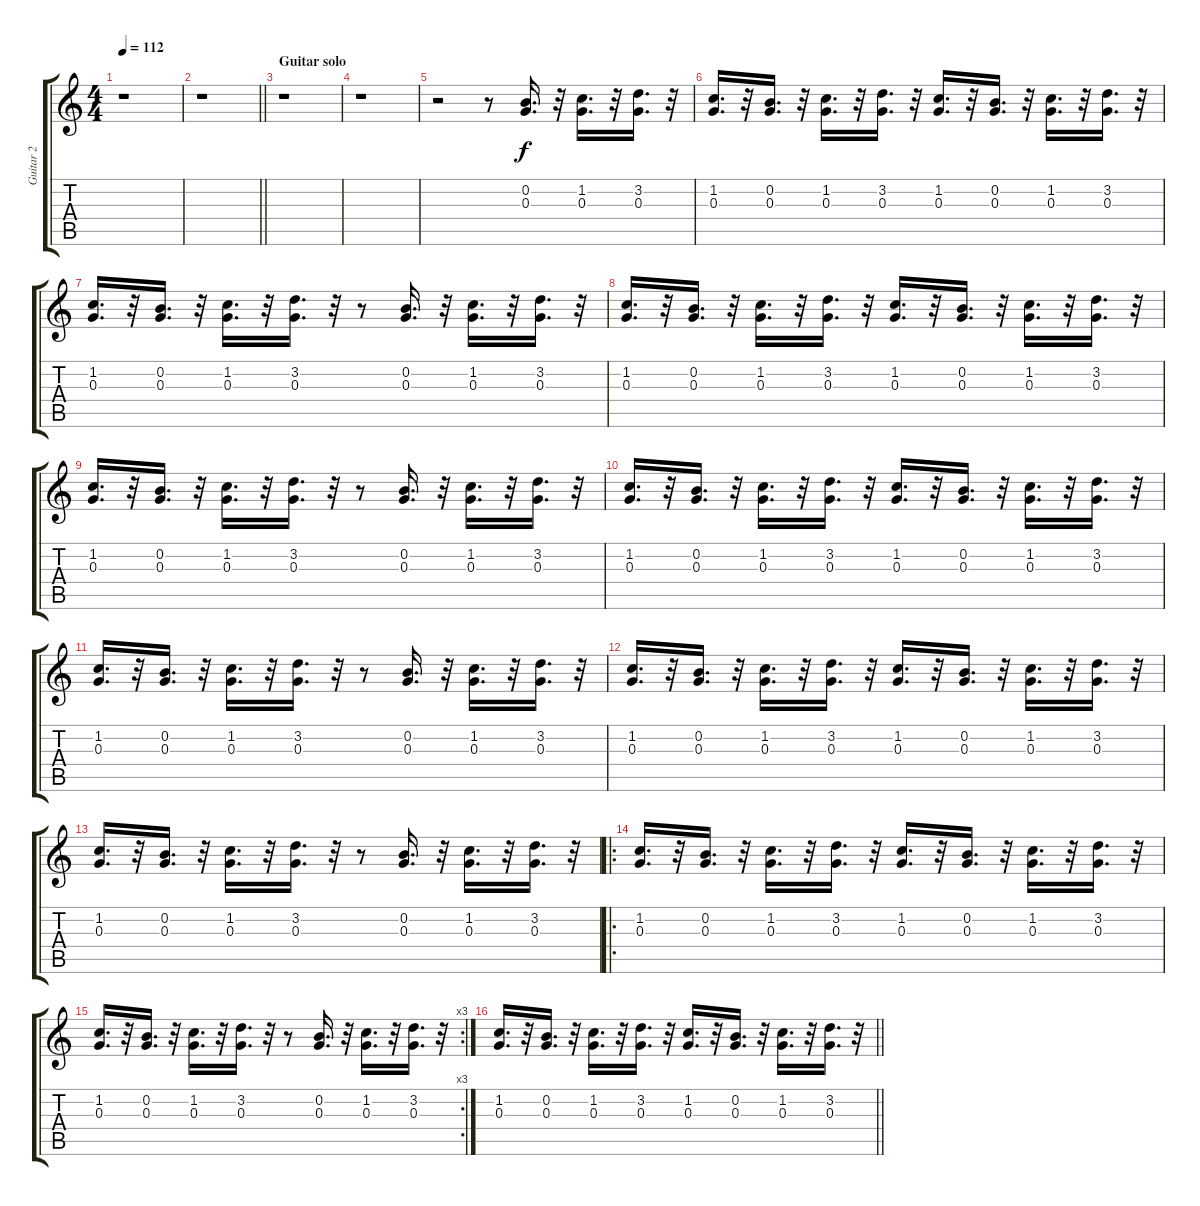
\track ("Guitar 2" "Guitar 2") {instrument electricguitarmuted}
\staff {score tabs}
\tuning (E4 B3 G3 D3 A2 E2) {hide}
\ts (4 4)
\tempo 112
\clef g2
\ks c
r.1{dy f} |
\barLineRight lightlight
r.1 |
\section ("" "Guitar solo")
r.1 |
r.1 |
r.2 r.8 (0.2 0.3).16{d} r.32 (1.2 0.3).16{d} r.32 (3.2 0.3).16{d} r.32 |
(1.2 0.3).16{d} r.32 (0.2 0.3).16{d} r.32 (1.2 0.3).16{d} r.32 (3.2 0.3).16{d} r.32 (1.2 0.3).16{d} r.32 (0.2 0.3).16{d} r.32 (1.2 0.3).16{d} r.32 (3.2 0.3).16{d} r.32 |
(1.2 0.3).16{d} r.32 (0.2 0.3).16{d} r.32 (1.2 0.3).16{d} r.32 (3.2 0.3).16{d} r.32 r.8 (0.2 0.3).16{d} r.32 (1.2 0.3).16{d} r.32 (3.2 0.3).16{d} r.32 |
(1.2 0.3).16{d} r.32 (0.2 0.3).16{d} r.32 (1.2 0.3).16{d} r.32 (3.2 0.3).16{d} r.32 (1.2 0.3).16{d} r.32 (0.2 0.3).16{d} r.32 (1.2 0.3).16{d} r.32 (3.2 0.3).16{d} r.32 |
(1.2 0.3).16{d} r.32 (0.2 0.3).16{d} r.32 (1.2 0.3).16{d} r.32 (3.2 0.3).16{d} r.32 r.8 (0.2 0.3).16{d} r.32 (1.2 0.3).16{d} r.32 (3.2 0.3).16{d} r.32 |
(1.2 0.3).16{d} r.32 (0.2 0.3).16{d} r.32 (1.2 0.3).16{d} r.32 (3.2 0.3).16{d} r.32 (1.2 0.3).16{d} r.32 (0.2 0.3).16{d} r.32 (1.2 0.3).16{d} r.32 (3.2 0.3).16{d} r.32 |
(1.2 0.3).16{d} r.32 (0.2 0.3).16{d} r.32 (1.2 0.3).16{d} r.32 (3.2 0.3).16{d} r.32 r.8 (0.2 0.3).16{d} r.32 (1.2 0.3).16{d} r.32 (3.2 0.3).16{d} r.32 |
(1.2 0.3).16{d} r.32 (0.2 0.3).16{d} r.32 (1.2 0.3).16{d} r.32 (3.2 0.3).16{d} r.32 (1.2 0.3).16{d} r.32 (0.2 0.3).16{d} r.32 (1.2 0.3).16{d} r.32 (3.2 0.3).16{d} r.32 |
(1.2 0.3).16{d} r.32 (0.2 0.3).16{d} r.32 (1.2 0.3).16{d} r.32 (3.2 0.3).16{d} r.32 r.8 (0.2 0.3).16{d} r.32 (1.2 0.3).16{d} r.32 (3.2 0.3).16{d} r.32 |
\ro
(1.2 0.3).16{d} r.32 (0.2 0.3).16{d} r.32 (1.2 0.3).16{d} r.32 (3.2 0.3).16{d} r.32 (1.2 0.3).16{d} r.32 (0.2 0.3).16{d} r.32 (1.2 0.3).16{d} r.32 (3.2 0.3).16{d} r.32 |
\rc 3
(1.2 0.3).16{d} r.32 (0.2 0.3).16{d} r.32 (1.2 0.3).16{d} r.32 (3.2 0.3).16{d} r.32 r.8 (0.2 0.3).16{d} r.32 (1.2 0.3).16{d} r.32 (3.2 0.3).16{d} r.32 |
\barLineRight lightlight
(1.2 0.3).16{d} r.32 (0.2 0.3).16{d} r.32 (1.2 0.3).16{d} r.32 (3.2 0.3).16{d} r.32 (1.2 0.3).16{d} r.32 (0.2 0.3).16{d} r.32 (1.2 0.3).16{d} r.32 (3.2 0.3).16{d} r.32
